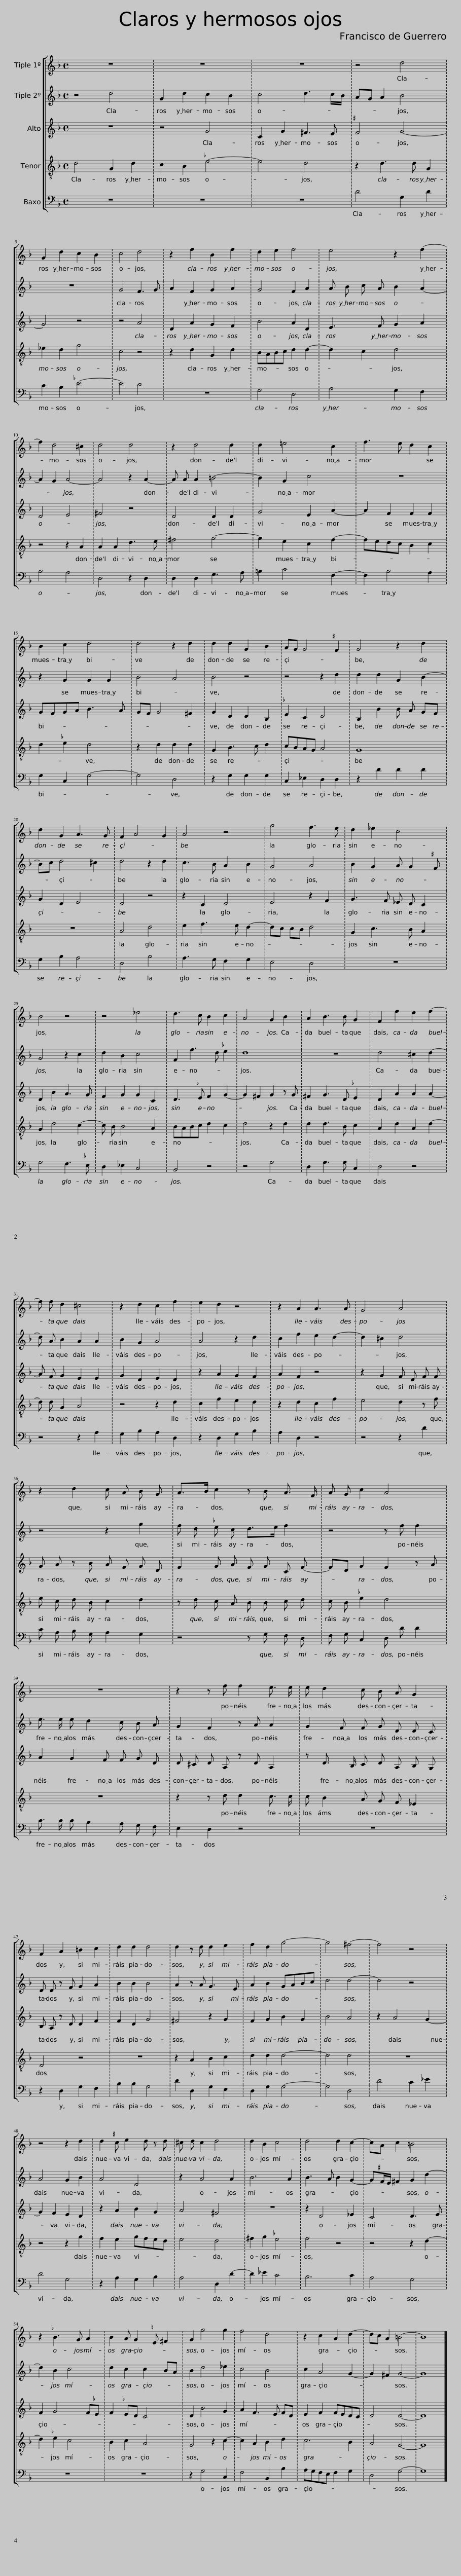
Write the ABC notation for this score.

X:1
%%score [ 1 2 3 4 5 ]
L:1/8
M:4/4
I:linebreak $
K:F
V:1 treble
V:2 treble
V:3 treble
V:4 treble-8
V:5 bass
V:1
 z8 | z8 | z8 | z4 d4 |$ G2 d2 c2 B2 | %5
 c4 d4 | z2 f2 B2 f2 | d2 e2 f4 | e4 z2 f2- |$ f2 d4 ^c2 | %10
 d4 d4 | z2 d4 d2 | d2 =e4 c2 | f3 e d2 c2 |$ B2 c2 d4 | %15
 d4 z2 d2 | d2 d2 G2 B2 | AG G4 ^F2 | G4 z2 d2 |$ d2 G2 A3 G | %20
 F2 A4 G2 | A4 z4 | g4 f3 e | d2 _e2 c4 |$ B4 z4 | %25
 z4 _e4 | d3 c B2 c2 | A4 G2 B2 | A2 B3 B G2 | F2 f2 e2 f2- |$ %30
 f f d2 ^c4 | z2 d2 c2 f2 | e2 d2 z4 | z2 A2 A3 A | G4 A4 |$ %35
 z2 d2 c A B G | A>B c2 z B A3/2 F/ | A G c2 A4 |$ z8 | z2 z f f2 e3/2 e/ | %40
 e d2 c B A G2 |$ F2 A2 =B2 c2 | d2 d2 d4 | d2 z d d2 e2 | f2 d2 g4- | %45
 g4 ^f4- | f4 z4 |$ z4 z2 d2 | d2 ^c e2 d z d | ^c d c2 d4 | %50
 d2 B2 c4 | d4 d2 c2- | cA c2 =B4 |$ z2 _B3 G A2 | B2 A G2 =E ^F2 | %55
 G2 g4 g2 | f4 d4 | z2 c2 A2 d2- | dc A2 =B4- | B8 |] %60
V:2
 z4 d4 | G2 d2 c2 B2 | c4 d3 c/B/ | AG A2 B4 |$ z8 | %5
 G4 F3 G | A2 F2 G2 A2 | G4 F2 A2 | A B c A B2 A2- |$ A2 G2 A4- | %10
 A4 z2 A2- | A A A2 =B4- | B2 G2 c4 | z8 |$ z2 G2 G2 G2 | %15
 B4 A4 | B4 z4 | z4 z2 d2 | d2 d2 G2 B2- |$ Bc d4 ^c2 | %20
 d4 z2 d2 | c3 B A2 B2 | G4 A4 | B2 G2 A G2 ^F |$ G4 z2 c2 | %25
 d2 B2 c4 | F2 f3 d _e2 | d8 | z8 | d4 ^c2 d2- |$ %30
 d A B2 A2 A2 | B2 G2 A4 | A4 z2 d2 | c2 f2 e2 d2- | d2 ^c2 d4 |$ %35
 z4 z2 g2 | f d _e c d>e f2 | z4 z f f2 |$ e3/2 e/ e d2 c B A | G2 F2 z A A2 | %40
 G2 F F G D D C |$ D D z F G2 A2 | B2 B2 B4 | A2 z A G3 E | A2 B2 GABc | %45
 d4 d4- | d4 z4 |$ A4 G2 B2 | A4 D4 | z2 A4 A2 | %50
 B6 A2 | B3 A B2 G2- | G^F/E/ ^F2 G2 d2- |$ d2 B2 c4 | d2 c2 c2 BA | %55
 B2 d4 _e2 | c4 B4 | c2 A4 G2- | G2 ^F2 G4- | G8 |] %60
V:3
 z8 | z4 G4 | C2 G2 ^F3 E | ^F4 G4- |$ G4 z4 | %5
 z4 A4 | D2 A2 G2 F2 | B4 A2 D2 | E3 F G2 A2 |$ D4 E4 | %10
 ^F4 z4 | D4 D2 D2 | G4 E2 A2- | A2 F2 F2 F2 |$ GFGA B3 A | %15
 GF G4 ^F2 | G2 D2 D2 B,2 | _E2 C2 D4 | B,2 B2 B A GF |$ G2 D2 E4 | %20
 D4 z4 | z2 C2 D4 | E4 z2 F2 | G3 F _E D C2 |$ D2 B2 A3 G | %25
 F2 G2 G2 C2 | D3 _E F2 G2- | G2 ^F2 G2 z G | ^F2 G3 D _E2 | D2 A2 A2 A2- |$ %30
 A F G2 E2 E2 | G2 D2 E2 D2 | z2 A2 G2 F2 | A2 F2 z4 | z2 G2 F D F F |$ %35
 G A z B A F G D | F2 G A F G C F- | FD G2 F2 z A |$ A2 G2 F F G D | D ^C D A, z D A,2 | %40
 z D3/2 B,/ C D A, B, G, |$ B, A, z D D2 F2 | F2 D2 G4 | ^F4 z2 G2 | F2 G2 B2 G2 | %45
 B4 A4 | z2 A4 G2- |$ G2 F2 E2 D2 | z2 A2 B2 G2 | A4 ^F4 | %50
 z8 | z2 D4 _E2 | C4 D3 E |$ F2 G4 F_E | F2 _ED C4 | %55
 D2 B4 G2 | A2 F3 E FD | E2 F2 FEDC | D4 D4- | D8 |] %60
V:4
 d4 G2 d2 | c2 B2 _e4- | e4 d4 | z2 d3 d G2 |$ _e2 d2 g4 | %5
 c4 z4 | z2 d2 G2 d2 | BABc d2 d2- | d2 c2 d4 |$ z4 z2 A2 | %10
 A2 A2 d3 e | ^f4 g4- | g2 e2 c2 f2- | fedc B2 c2 |$ d2 _e2 d4 | %15
 z2 d2 d2 d2 | G2 B3 c d2 | cBAG A4 | G8 |$ z8 | %20
 A4 d4 | e2 f3 e d2- | dc cB d4 | G2 c3 B A2 |$ G2 d4 c2- | %25
 c B B4 A2 | BABc d2 c2 | d4 z2 d2 | d2 d3 B c2 | A2 d2 A2 d2- |$ %30
 d d G2 A4 | z4 z2 d2 | c2 f2 e2 d2 | z2 d2 c2 f2 | e4 d2 z f |$ %35
 e c d B c2 d2 | z d c A B B c d | c B _e2 d4 |$ z8 | z2 z d d2 c3/2 c/ | %40
 c B2 A G F _E2 |$ D4 z4 | z8 | z2 A2 B2 c2 | d2 d2 d4- | %45
 d4 d4 | z8 |$ z4 z2 g2 | f2 e2 gfed | e4 d4 | %50
 ^f2 g2 _e4 | f4 z4 | z4 z2 d2- |$ d2 _e2 c4 | B2 c2 A4 | %55
 G4 z2 c2- | c2 A2 B2 d2 | c6 B2 | A4 G4- | G8 |] %60
V:5
 z8 | z8 | z8 | D4 G,2 D2 |$ C2 B,2 _E4- | %5
 E4 D4 | z8 | G,4 D,4 | A,4 G,2 F,2 |$ B,4 A,4 | %10
 D,4 z2 D,2 | D,2 D,2 G,3 A, | =B,2 C4 F,2- | F,2 B,4 A,2 |$ G,2 C,2 G,4- | %15
 G,4 D,4 | z2 G,2 G,2 G,2 | C,2 _E,2 D,2 D,2 | z2 D2 D2 D2 |$ G,2 B,2 A,4 | %20
 D,4 B,4 | A,3 G, F,2 G,2 | E,4 D,4 | z8 |$ G,4 F,3 _E, | %25
 D,2 _E,2 C,4 | B,,4 z4 | z4 G,4 | D,2 G,3 G, C,2 | D,4 z4 |$ %30
 z4 z2 A,2 | G,2 B,2 A,2 D,2 | z2 D,2 G,2 B,2 | A,2 D,2 z4 | z4 z2 D2 |$ %35
 C A, B, G, A,2 G,2 | z4 z G, F, D, | F, G, C,2 D, D D2 |$ C3/2 C/ C B,2 A, G, F, | E,2 D,2 z4 | %40
 z8 |$ z2 D,2 G,2 F,2 | B,2 B,2 G,4 | D2 D,2 G,2 E,2 | D,2 G,2 G,4- | %45
 G,4 D,4 | D4 C2 _E2 |$ D4 G,4 | z2 A,2 G,2 B,2 | A,4 D,2 D2- | %50
 D2 _E2 C4 | B,6 C2 | A,4 G,4 |$ z8 | z8 | %55
 z2 G,4 C,2 | F,4 B,,2 B,2 | A,G,F,E, F,2 G,2 | D,4 G,4- | G,8 |] %60
